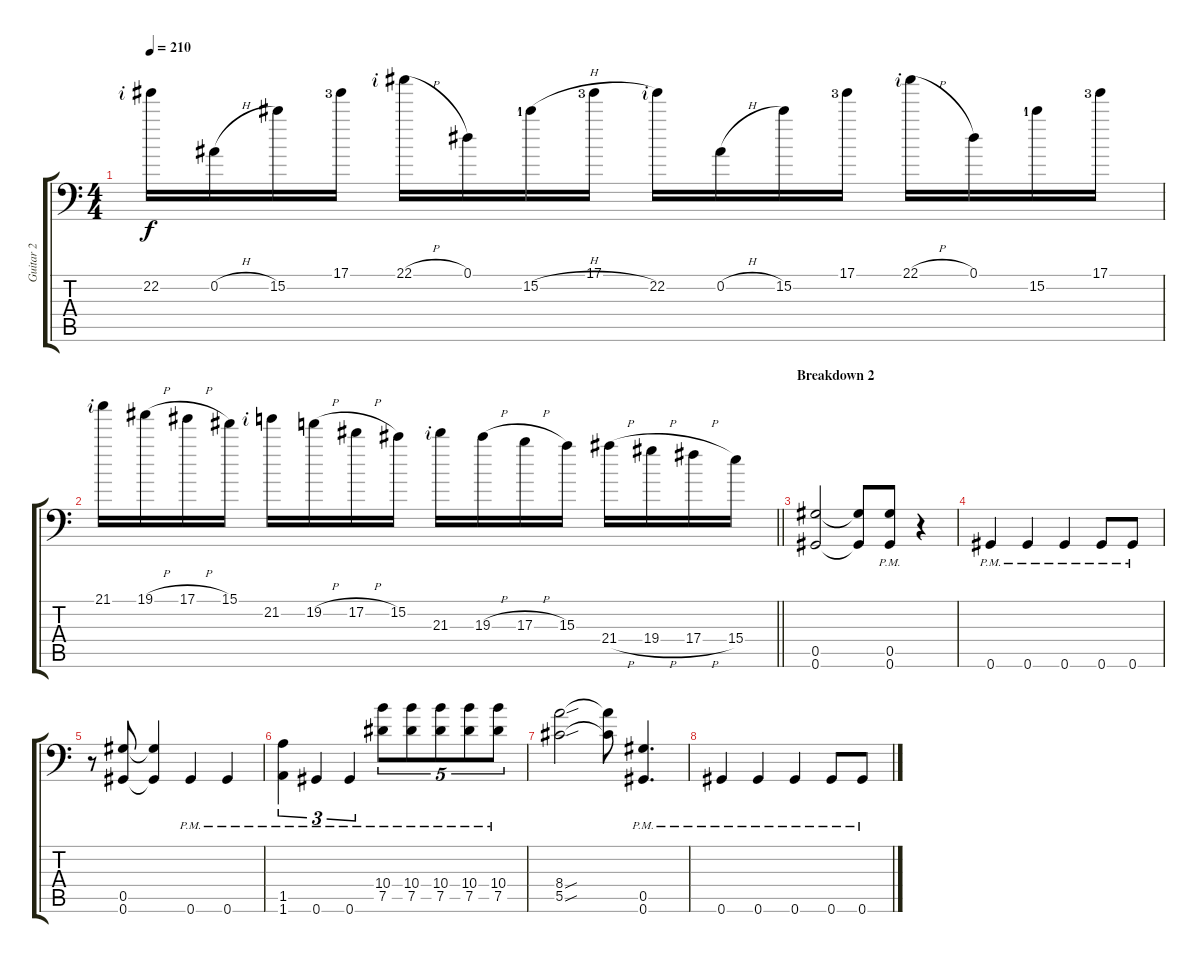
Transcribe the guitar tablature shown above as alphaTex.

\track ("Guitar 2" "Guitar 2") {instrument distortionguitar}
\staff {score tabs}
\tuning (Eb4 Bb3 Gb3 Db3 Ab2 Ab1) {hide}
\ts (4 4)
\tempo 210
\clef f4
\ks c
22.2{rf 2}.16{dy f} 0.2{h}.16 15.2.16 17.1{lf 4}.16 22.1{h rf 2}.16 0.1.16 15.2{h lf 2}.16 17.1{lf 4}.16 22.2{rf 2}.16 0.2{h}.16 15.2.16 17.1{lf 4}.16 22.1{h rf 2}.16 0.1.16 15.2{lf 2}.16 17.1{lf 4}.16 |
\barLineRight lightlight
21.1{rf 2}.16 19.1{h}.16 17.1{h}.16 15.1.16 21.2{rf 2}.16 19.2{h}.16 17.2{h}.16 15.2.16 21.3{rf 2}.16 19.3{h}.16 17.3{h}.16 15.3.16 21.4{h}.16 19.4{h}.16 17.4{h}.16 15.4.16 |
\section ("" "Breakdown 2")
(0.5 0.6).2 (0.5{t} 0.6{t}).8 (0.5 0.6{pm}).8 r.4 |
0.6{pm}.4 0.6{pm}.4 0.6{pm}.4 0.6{pm}.8 0.6{pm}.8 |
r.8 (0.5 0.6).8 (0.5{t} 0.6{t}).4 0.6{pm}.4 0.6{pm}.4 |
(1.5 1.6{pm}).4{tu (3 2)} 0.6{pm}.4{tu (3 2)} 0.6{pm}.4{tu (3 2)} (10.4 7.5{pm}).8{tu (5 4)} (10.4 7.5{pm}).8{tu (5 4)} (10.4 7.5{pm}).8{tu (5 4)} (10.4 7.5{pm}).8{tu (5 4)} (10.4 7.5{pm}).8{tu (5 4)} |
(8.4{sou} 5.5{sou}).2 (8.4{t} 5.5{t}).8 (0.5 0.6{pm}).4{d} |
0.6{pm}.4 0.6{pm}.4 0.6{pm}.4 0.6{pm}.8 0.6{pm}.8
